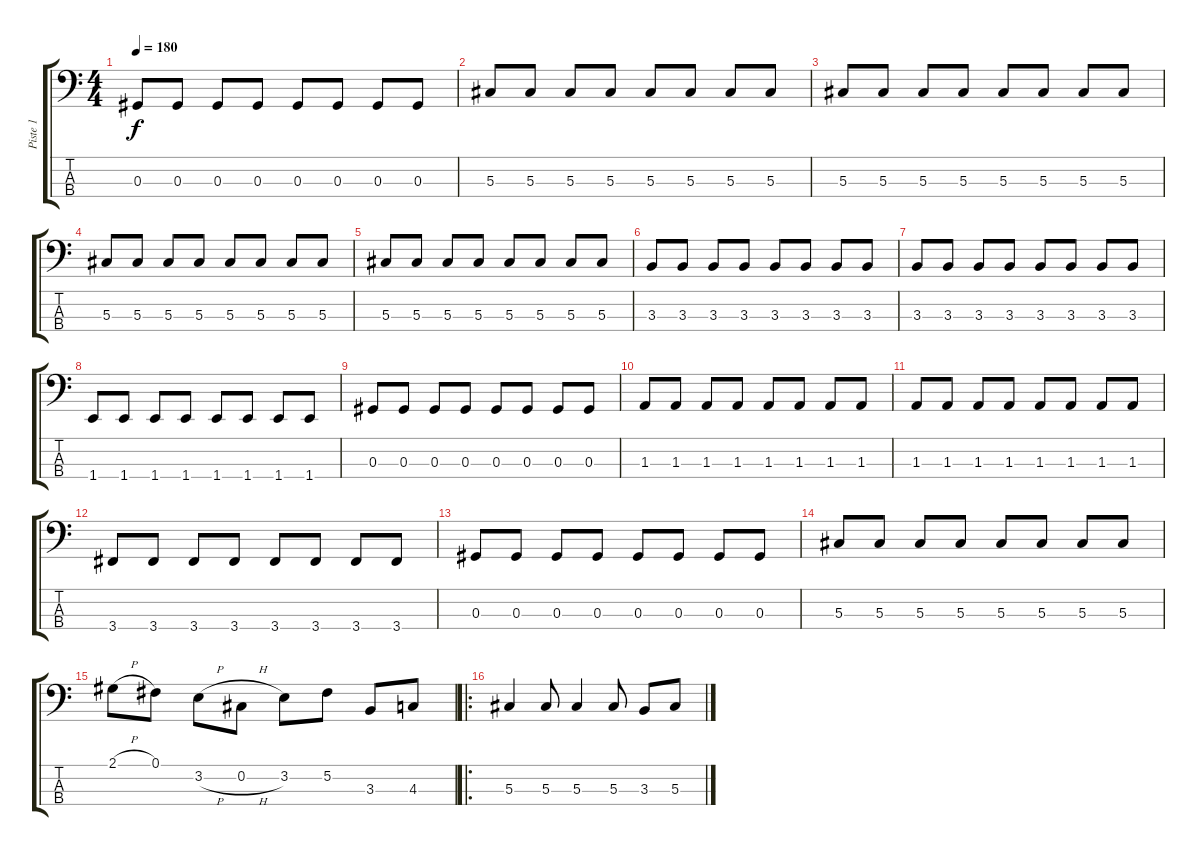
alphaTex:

\track ("Piste 1" "Piste 1") {instrument electricbasspick}
\staff {score tabs}
\tuning (Gb2 Db2 Ab1 Eb1) {hide}
\ts (4 4)
\tempo 180
\clef f4
\ks c
0.3.8{dy f} 0.3.8 0.3.8 0.3.8 0.3.8 0.3.8 0.3.8 0.3.8 |
5.3.8 5.3.8 5.3.8 5.3.8 5.3.8 5.3.8 5.3.8 5.3.8 |
5.3.8 5.3.8 5.3.8 5.3.8 5.3.8 5.3.8 5.3.8 5.3.8 |
5.3.8 5.3.8 5.3.8 5.3.8 5.3.8 5.3.8 5.3.8 5.3.8 |
5.3.8 5.3.8 5.3.8 5.3.8 5.3.8 5.3.8 5.3.8 5.3.8 |
3.3.8 3.3.8 3.3.8 3.3.8 3.3.8 3.3.8 3.3.8 3.3.8 |
3.3.8 3.3.8 3.3.8 3.3.8 3.3.8 3.3.8 3.3.8 3.3.8 |
1.4.8 1.4.8 1.4.8 1.4.8 1.4.8 1.4.8 1.4.8 1.4.8 |
0.3.8 0.3.8 0.3.8 0.3.8 0.3.8 0.3.8 0.3.8 0.3.8 |
1.3.8 1.3.8 1.3.8 1.3.8 1.3.8 1.3.8 1.3.8 1.3.8 |
1.3.8 1.3.8 1.3.8 1.3.8 1.3.8 1.3.8 1.3.8 1.3.8 |
3.4.8 3.4.8 3.4.8 3.4.8 3.4.8 3.4.8 3.4.8 3.4.8 |
0.3.8 0.3.8 0.3.8 0.3.8 0.3.8 0.3.8 0.3.8 0.3.8 |
5.3.8 5.3.8 5.3.8 5.3.8 5.3.8 5.3.8 5.3.8 5.3.8 |
2.1{h}.8 0.1.8 3.2{h}.8 0.2{h}.8 3.2.8 5.2.8 3.3.8 4.3.8 |
\ro
5.3.4 5.3.8 5.3.4 5.3.8 3.3.8 5.3.8
